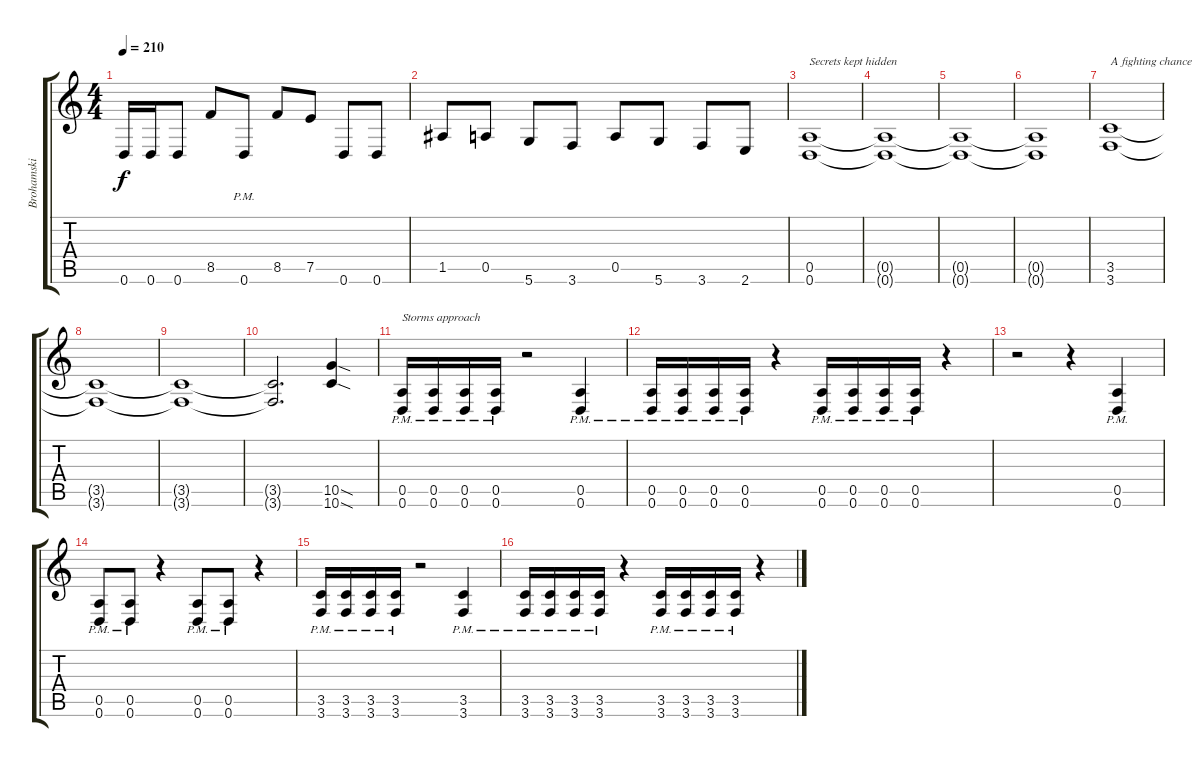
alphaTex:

\track ("Brohamski" "Brohamski") {instrument distortionguitar}
\staff {score tabs}
\tuning (E4 B3 G3 D3 A2 D2) {hide}
\ts (4 4)
\tempo 210
\clef g2
\ks c
0.6.16{dy f} 0.6.16 0.6.8 8.5.8 0.6{pm}.8 8.5.8 7.5.8 0.6.8 0.6.8 |
1.5.8 0.5.8 5.6.8 3.6.8 0.5.8 5.6.8 3.6.8 2.6.8 |
(0.5 0.6).1{txt "Secrets kept hidden"} |
(0.5{t} 0.6{t}).1 |
(0.5{t} 0.6{t}).1 |
(0.5{t} 0.6{t}).1 |
(3.5 3.6).1{txt "A fighting chance"} |
(3.5{t} 3.6{t}).1 |
(3.5{t} 3.6{t}).1 |
(3.5{t} 3.6{t}).2{d} (10.5{sod} 10.6{sod}).4 |
(0.5{pm} 0.6{pm}).16{txt "Storms approach"} (0.5{pm} 0.6{pm}).16 (0.5{pm} 0.6{pm}).16 (0.5{pm} 0.6{pm}).16 r.2 (0.5{pm} 0.6{pm}).4 |
(0.5{pm} 0.6{pm}).16 (0.5{pm} 0.6{pm}).16 (0.5{pm} 0.6{pm}).16 (0.5{pm} 0.6{pm}).16 r.4 (0.5{pm} 0.6{pm}).16 (0.5{pm} 0.6{pm}).16 (0.5{pm} 0.6{pm}).16 (0.5{pm} 0.6{pm}).16 r.4 |
r.2 r.4 (0.5{pm} 0.6{pm}).4 |
(0.5{pm} 0.6{pm}).8 (0.5{pm} 0.6{pm}).8 r.4 (0.5{pm} 0.6{pm}).8 (0.5{pm} 0.6{pm}).8 r.4 |
(3.5{pm} 3.6{pm}).16 (3.5{pm} 3.6{pm}).16 (3.5{pm} 3.6{pm}).16 (3.5{pm} 3.6{pm}).16 r.2 (3.5{pm} 3.6{pm}).4 |
(3.5{pm} 3.6{pm}).16 (3.5{pm} 3.6{pm}).16 (3.5{pm} 3.6{pm}).16 (3.5{pm} 3.6{pm}).16 r.4 (3.5{pm} 3.6{pm}).16 (3.5{pm} 3.6{pm}).16 (3.5{pm} 3.6{pm}).16 (3.5{pm} 3.6{pm}).16 r.4
